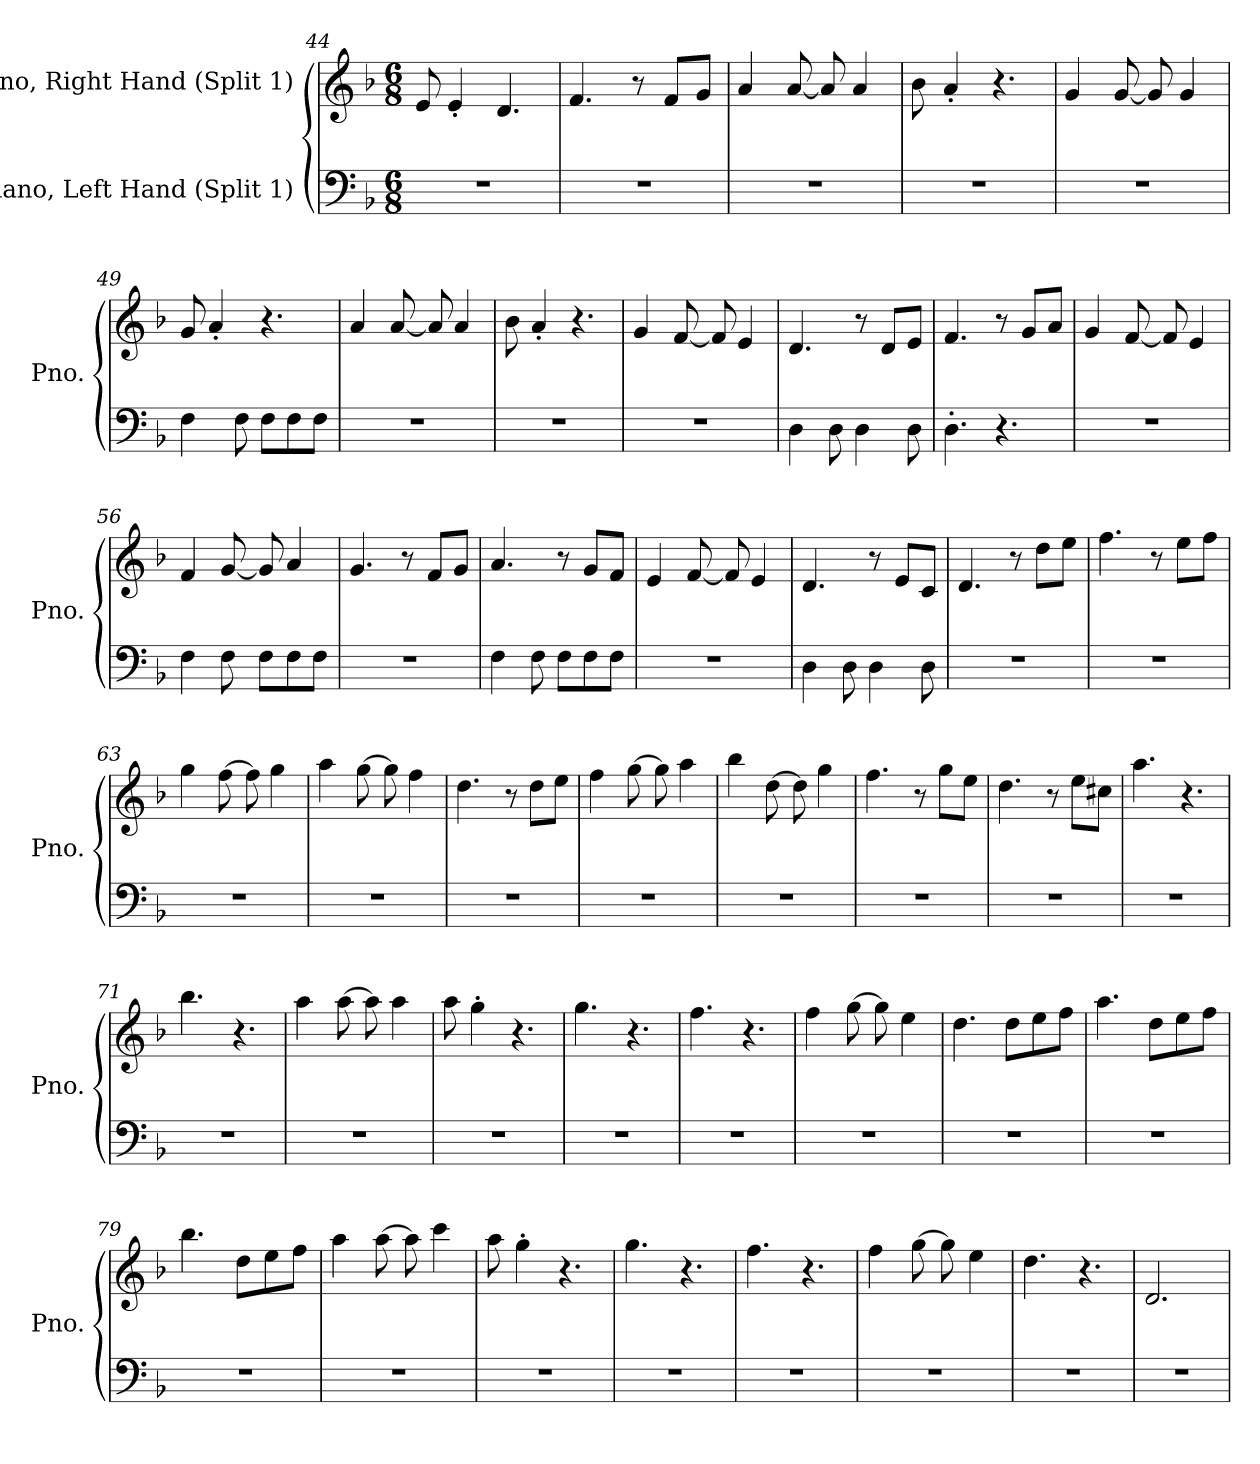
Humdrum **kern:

**kern	**kern
*part2	*part1
*staff2	*staff1
*I"Piano, Left Hand (Split 1)	*I"Piano, Right Hand (Split 1)
*I'Pno.	*I'Pno.
*clefF4	*clefG2
*k[b-]	*k[b-]
*M6/8	*M6/8
=44	=44
2.r	8e/
.	4e'/
.	4.d/
!!LO:LB:g=z
=45	=45
2.r	4.f/
.	8r
.	8f/L
.	8g/J
=46	=46
2.r	4a/
.	[8a/
.	8a/]
.	4a/
=47	=47
2.r	8b-\
.	4a'/
.	4.r
=48	=48
2.r	4g/
.	[8g/
.	8g/]
.	4g/
=49	=49
4F\	8g/
.	4a'/
8F\	.
8F\L	4.r
8F\	.
8F\J	.
=50	=50
2.r	4a/
.	[8a/
.	8a/]
.	4a/
=51	=51
2.r	8b-\
.	4a'/
.	4.r
!!LO:LB:g=z
=52	=52
2.r	4g/
.	[8f/
.	8f/]
.	4e/
=53	=53
4D\	4.d/
8D\	.
4D\	8r
.	8d/L
8D\	8e/J
=54	=54
4.D'\	4.f/
4.r	8r
.	8g/L
.	8a/J
=55	=55
2.r	4g/
.	[8f/
.	8f/]
.	4e/
=56	=56
4F\	4f/
8F\	[8g/
8F\L	8g/]
8F\	4a/
8F\J	.
=57	=57
2.r	4.g/
.	8r
.	8f/L
.	8g/J
=58	=58
4F\	4.a/
8F\	.
8F\L	8r
8F\	8g/L
8F\J	8f/J
!!LO:LB:g=z
=59	=59
2.r	4e/
.	[8f/
.	8f/]
.	4e/
=60	=60
4D\	4.d/
8D\	.
4D\	8r
.	8e/L
8D\	8c/J
=61	=61
2.r	4.d/
.	8r
.	8dd\L
.	8ee\J
=62	=62
2.r	4.ff\
.	8r
.	8ee\L
.	8ff\J
=63	=63
2.r	4gg\
.	[8ff\
.	8ff\]
.	4gg\
=64	=64
2.r	4aa\
.	[8gg\
.	8gg\]
.	4ff\
=65	=65
2.r	4.dd\
.	8r
.	8dd\L
.	8ee\J
=66	=66
2.r	4ff\
.	[8gg\
.	8gg\]
.	4aa\
!!LO:LB:g=z
=67	=67
2.r	4bb-\
.	[8dd\
.	8dd\]
.	4gg\
=68	=68
2.r	4.ff\
.	8r
.	8gg\L
.	8ee\J
=69	=69
2.r	4.dd\
.	8r
.	8ee\L
.	8cc#X\J
=70	=70
2.r	4.aa\
.	4.r
=71	=71
2.r	4.bb-\
.	4.r
=72	=72
2.r	4aa\
.	[8aa\
.	8aa\]
.	4aa\
=73	=73
2.r	8aa\
.	4gg'\
.	4.r
=74	=74
2.r	4.gg\
.	4.r
=75	=75
2.r	4.ff\
.	4.r
!!LO:LB:g=z
=76	=76
2.r	4ff\
.	[8gg\
.	8gg\]
.	4ee\
=77	=77
2.r	4.dd\
.	8dd\L
.	8ee\
.	8ff\J
=78	=78
2.r	4.aa\
.	8dd\L
.	8ee\
.	8ff\J
=79	=79
2.r	4.bb-\
.	8dd\L
.	8ee\
.	8ff\J
=80	=80
2.r	4aa\
.	[8aa\
.	8aa\]
.	4ccc\
=81	=81
2.r	8aa\
.	4gg'\
.	4.r
=82	=82
2.r	4.gg\
.	4.r
=83	=83
2.r	4.ff\
.	4.r
!!LO:PB:g=z
=84	=84
2.r	4ff\
.	[8gg\
.	8gg\]
.	4ee\
=85	=85
2.r	4.dd\
.	4.r
=86	=86
2.r	2.d/
=	=
*-	*-
